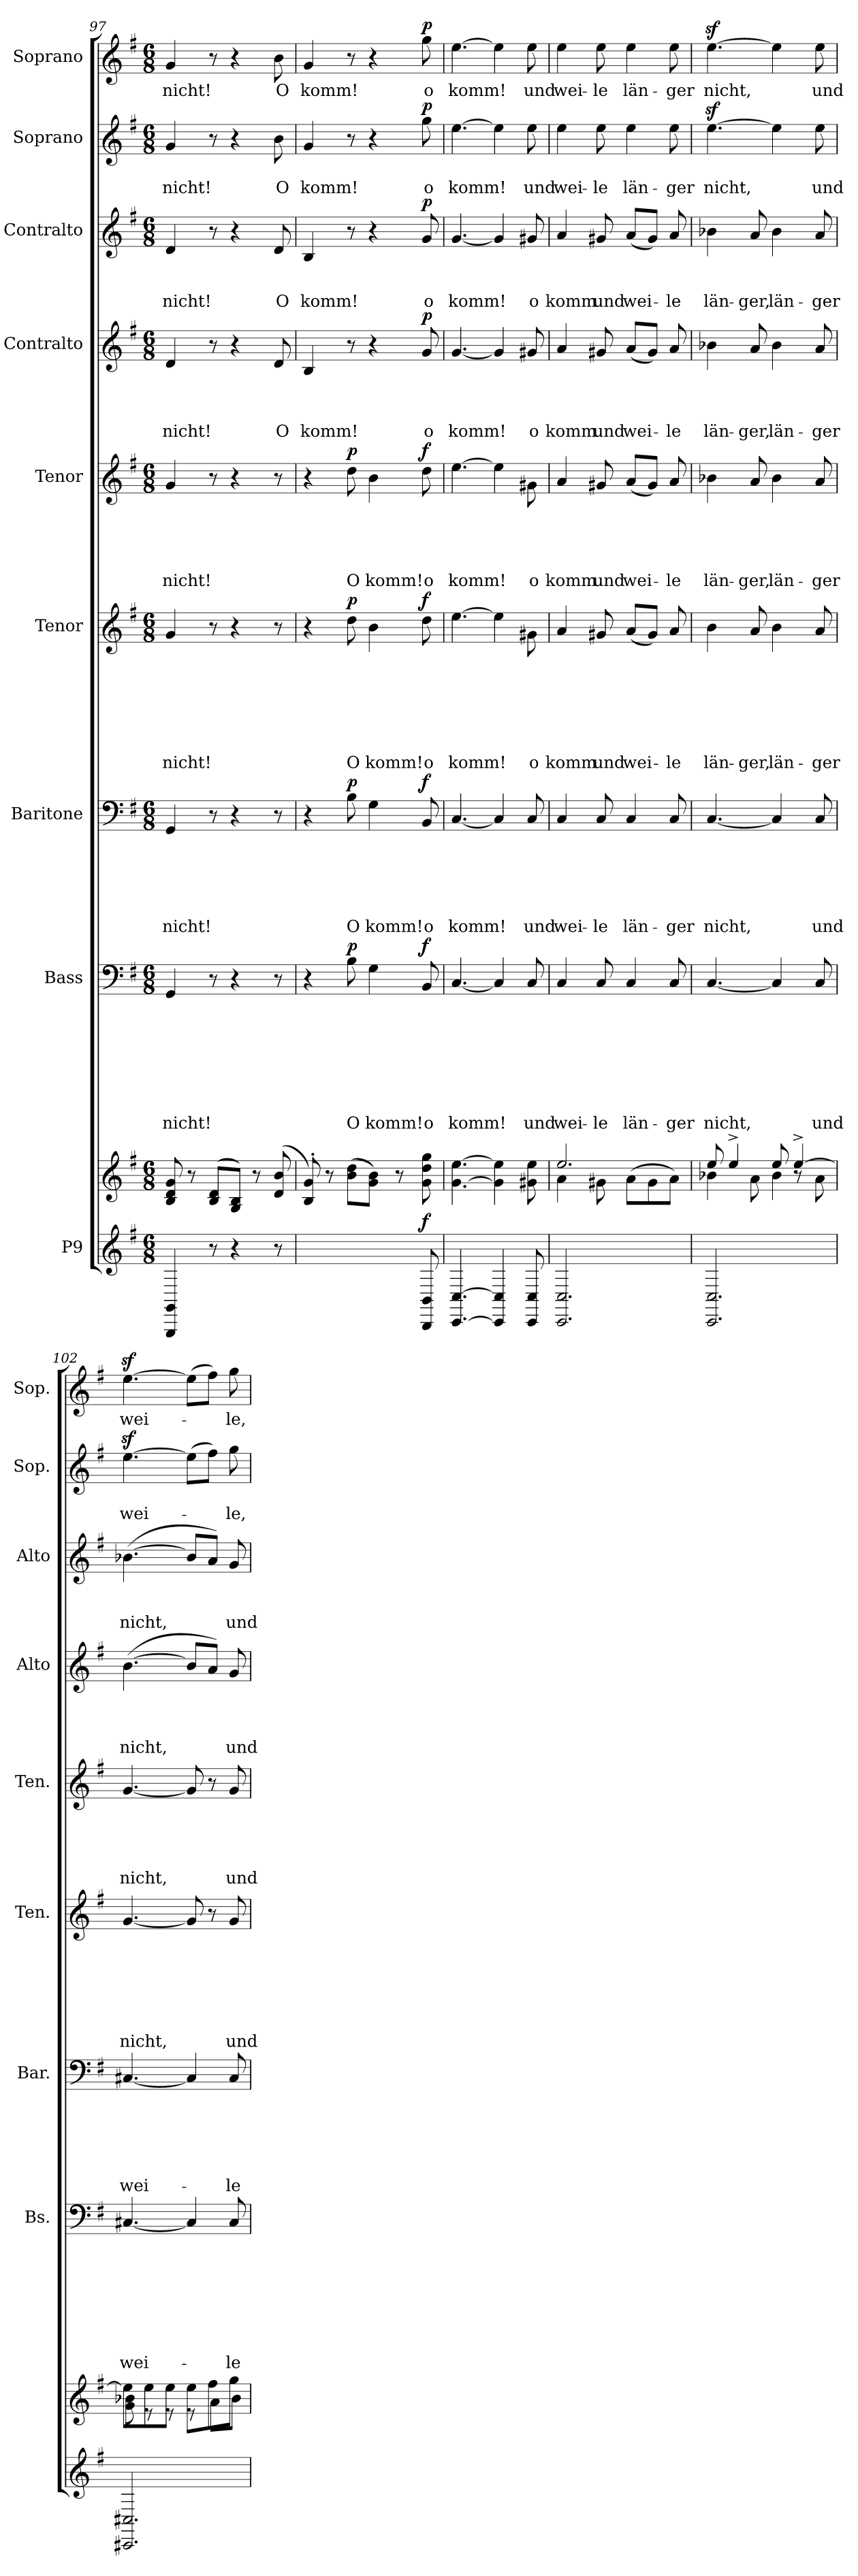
**kern	**kern	**dynam	**kern	**text	**text	**text	**text	**text	**text	**text	**text	**dynam	**kern	**text	**text	**text	**text	**text	**text	**dynam	**kern	**text	**text	**text	**text	**text	**text	**text	**dynam	**kern	**text	**text	**text	**text	**text	**dynam	**kern	**text	**text	**text	**text	**dynam	**kern	**text	**text	**text	**dynam	**kern	**text	**text	**dynam	**kern	**text	**dynam
*part9	*part9	*part9	*part8	*part8	*part8	*part8	*part8	*part8	*part8	*part8	*part8	*part8	*part7	*part7	*part7	*part7	*part7	*part7	*part7	*part7	*part6	*part6	*part6	*part6	*part6	*part6	*part6	*part6	*part6	*part5	*part5	*part5	*part5	*part5	*part5	*part5	*part4	*part4	*part4	*part4	*part4	*part4	*part3	*part3	*part3	*part3	*part3	*part2	*part2	*part2	*part2	*part1	*part1	*part1
*staff10	*staff9	*staff9/10	*staff8	*staff8	*staff8	*staff8	*staff8	*staff8	*staff8	*staff8	*staff8	*staff8	*staff7	*staff7	*staff7	*staff7	*staff7	*staff7	*staff7	*staff7	*staff6	*staff6	*staff6	*staff6	*staff6	*staff6	*staff6	*staff6	*staff6	*staff5	*staff5	*staff5	*staff5	*staff5	*staff5	*staff5	*staff4	*staff4	*staff4	*staff4	*staff4	*staff4	*staff3	*staff3	*staff3	*staff3	*staff3	*staff2	*staff2	*staff2	*staff2	*staff1	*staff1	*staff1
*I"P9	*	*	*I"Bass	*	*	*	*	*	*	*	*	*	*I"Baritone	*	*	*	*	*	*	*	*I"Tenor	*	*	*	*	*	*	*	*	*I"Tenor	*	*	*	*	*	*	*I"Contralto	*	*	*	*	*	*I"Contralto	*	*	*	*	*I"Soprano	*	*	*	*I"Soprano	*	*
*	*	*	*I'Bs.	*	*	*	*	*	*	*	*	*	*I'Bar.	*	*	*	*	*	*	*	*I'Ten.	*	*	*	*	*	*	*	*	*I'Ten.	*	*	*	*	*	*	*I'Alto	*	*	*	*	*	*I'Alto	*	*	*	*	*I'Sop.	*	*	*	*I'Sop.	*	*
!!LO:PB:g=z
*clefG2	*clefG2	*	*clefF4	*	*	*	*	*	*	*	*	*	*clefF4	*	*	*	*	*	*	*	*clefG2	*	*	*	*	*	*	*	*	*clefG2	*	*	*	*	*	*	*clefG2	*	*	*	*	*	*clefG2	*	*	*	*	*clefG2	*	*	*	*clefG2	*	*
*	*	*	*	*	*	*	*	*	*	*	*	*	*	*	*	*	*	*	*	*	*ITrd7c12	*	*	*	*	*	*	*	*	*ITrd7c12	*	*	*	*	*	*	*	*	*	*	*	*	*	*	*	*	*	*	*	*	*	*	*	*
*k[f#]	*k[f#]	*	*k[f#]	*	*	*	*	*	*	*	*	*	*k[f#]	*	*	*	*	*	*	*	*k[f#]	*	*	*	*	*	*	*	*	*k[f#]	*	*	*	*	*	*	*k[f#]	*	*	*	*	*	*k[f#]	*	*	*	*	*k[f#]	*	*	*	*k[f#]	*	*
*G:	*G:	*	*G:	*	*	*	*	*	*	*	*	*	*G:	*	*	*	*	*	*	*	*G:	*	*	*	*	*	*	*	*	*G:	*	*	*	*	*	*	*G:	*	*	*	*	*	*G:	*	*	*	*	*G:	*	*	*	*G:	*	*
*M6/8	*M6/8	*	*M6/8	*	*	*	*	*	*	*	*	*	*M6/8	*	*	*	*	*	*	*	*M6/8	*	*	*	*	*	*	*	*	*M6/8	*	*	*	*	*	*	*M6/8	*	*	*	*	*	*M6/8	*	*	*	*	*M6/8	*	*	*	*M6/8	*	*
=97	=97	=97	=97	=97	=97	=97	=97	=97	=97	=97	=97	=97	=97	=97	=97	=97	=97	=97	=97	=97	=97	=97	=97	=97	=97	=97	=97	=97	=97	=97	=97	=97	=97	=97	=97	=97	=97	=97	=97	=97	=97	=97	=97	=97	=97	=97	=97	=97	=97	=97	=97	=97	=97	=97
*^	*^	*	*	*	*	*	*	*	*	*	*	*	*	*	*	*	*	*	*	*	*	*	*	*	*	*	*	*	*	*	*	*	*	*	*	*	*	*	*	*	*	*	*	*	*	*	*	*	*	*	*	*	*	*
*	*^	*	*^	*	*	*	*	*	*	*	*	*	*	*	*	*	*	*	*	*	*	*	*	*	*	*	*	*	*	*	*	*	*	*	*	*	*	*	*	*	*	*	*	*	*	*	*	*	*	*	*	*	*	*	*	*
!	!	!	!	!	!	!	!	!	!	!	!	!	!	!	!LO:LY:b	!	!	!	!	!	!	!	!LO:LY:b	!	!	!	!	!	!	!	!	!LO:LY:b	!	!	!	!	!	!	!LO:LY:b	!	!	!	!	!	!LO:LY:b	!	!	!	!	!LO:LY:b	!	!	!	!LO:LY:b	!	!	!LO:LY:b	!
4GGG/ 4GG/	2.ryy	2.ryy	2.ryy	2.ryy	8B/ 8d/ 8g/	.	4GG/	.	.	.	.	.	.	.	nicht!	.	4GG/	.	.	.	.	.	nicht!	.	4G/	.	.	.	.	.	.	nicht!	.	4G/	.	.	.	.	nicht!	.	4d/	.	.	.	nicht!	.	4d/	.	.	nicht!	.	4g/	.	nicht!	.	4g/	nicht!	.
.	.	.	.	.	8r	.	.	.	.	.	.	.	.	.	.	.	.	.	.	.	.	.	.	.	.	.	.	.	.	.	.	.	.	.	.	.	.	.	.	.	.	.	.	.	.	.	.	.	.	.	.	.	.	.	.	.	.	.
8r	.	.	.	.	(<8B/ 8d/L	.	8r	.	.	.	.	.	.	.	.	.	8r	.	.	.	.	.	.	.	8r	.	.	.	.	.	.	.	.	8r	.	.	.	.	.	.	8r	.	.	.	.	.	8r	.	.	.	.	8r	.	.	.	8r	.	.
4r	.	.	.	.	8G/ 8B/J)	.	4r	.	.	.	.	.	.	.	.	.	4r	.	.	.	.	.	.	.	4r	.	.	.	.	.	.	.	.	4r	.	.	.	.	.	.	4r	.	.	.	.	.	4r	.	.	.	.	4r	.	.	.	4r	.	.
.	.	.	.	.	8r	.	.	.	.	.	.	.	.	.	.	.	.	.	.	.	.	.	.	.	.	.	.	.	.	.	.	.	.	.	.	.	.	.	.	.	.	.	.	.	.	.	.	.	.	.	.	.	.	.	.	.	.	.
!	!	!	!	!	!	!	!	!	!	!	!	!	!	!	!	!	!	!	!	!	!	!	!	!	!	!	!	!	!	!	!	!	!	!	!	!	!	!	!	!	!	!	!	!	!LO:LY:b	!	!	!	!	!LO:LY:b	!	!	!	!LO:LY:b	!	!	!LO:LY:b	!
8r	.	.	.	.	(<8d/ 8b/	.	8r	.	.	.	.	.	.	.	.	.	8r	.	.	.	.	.	.	.	8r	.	.	.	.	.	.	.	.	8r	.	.	.	.	.	.	8d/	.	.	.	O	.	8d/	.	.	O	.	8b\	.	O	.	8b\	O	.
=98	=98	=98	=98	=98	=98	=98	=98	=98	=98	=98	=98	=98	=98	=98	=98	=98	=98	=98	=98	=98	=98	=98	=98	=98	=98	=98	=98	=98	=98	=98	=98	=98	=98	=98	=98	=98	=98	=98	=98	=98	=98	=98	=98	=98	=98	=98	=98	=98	=98	=98	=98	=98	=98	=98	=98	=98	=98	=98
!	!	!	!	!	!	!	!	!	!	!	!	!	!	!	!	!	!	!	!	!	!	!	!	!	!	!	!	!	!	!	!	!	!	!	!	!	!	!	!	!	!	!	!	!	!LO:LY:b	!	!	!	!	!LO:LY:b	!	!	!	!LO:LY:b	!	!	!LO:LY:b	!
2ryy	2.ryy	2.ryy	2.ryy	2.ryy	8B/'> 8g/'>)	.	4r	.	.	.	.	.	.	.	.	.	4r	.	.	.	.	.	.	.	4r	.	.	.	.	.	.	.	.	4r	.	.	.	.	.	.	4B/	.	.	.	komm!	.	4B/	.	.	komm!	.	4g/	.	komm!	.	4g/	komm!	.
.	.	.	.	.	8r	.	.	.	.	.	.	.	.	.	.	.	.	.	.	.	.	.	.	.	.	.	.	.	.	.	.	.	.	.	.	.	.	.	.	.	.	.	.	.	.	.	.	.	.	.	.	.	.	.	.	.	.	.
!	!	!	!	!	!	!	!	!	!	!	!	!	!	!	!LO:LY:b	!LO:DY:a	!	!	!	!	!	!	!LO:LY:b	!LO:DY:a	!	!	!	!	!	!	!	!LO:LY:b	!LO:DY:a	!	!	!	!	!	!LO:LY:b	!LO:DY:a	!	!	!	!	!	!	!	!	!	!	!	!	!	!	!	!	!	!
.	.	.	.	.	(>8b\ 8dd\L	.	8B\	.	.	.	.	.	.	.	O	p	8B\	.	.	.	.	.	O	p	8d\	.	.	.	.	.	.	O	p	8d\	.	.	.	.	O	p	8r	.	.	.	.	.	8r	.	.	.	.	8r	.	.	.	8r	.	.
!	!	!	!	!	!	!	!	!	!	!	!	!	!	!	!LO:LY:b	!	!	!	!	!	!	!	!LO:LY:b	!	!	!	!	!	!	!	!	!LO:LY:b	!	!	!	!	!	!	!LO:LY:b	!	!	!	!	!	!	!	!	!	!	!	!	!	!	!	!	!	!	!
.	.	.	.	.	8g\ 8b\J)	.	4G\	.	.	.	.	.	.	.	komm!	.	4G\	.	.	.	.	.	komm!	.	4B\	.	.	.	.	.	.	komm!	.	4B\	.	.	.	.	komm!	.	4r	.	.	.	.	.	4r	.	.	.	.	4r	.	.	.	4r	.	.
8ryy	.	.	.	.	8r	.	.	.	.	.	.	.	.	.	.	.	.	.	.	.	.	.	.	.	.	.	.	.	.	.	.	.	.	.	.	.	.	.	.	.	.	.	.	.	.	.	.	.	.	.	.	.	.	.	.	.	.	.
!	!	!	!	!	!	!LO:DY:a=2	!	!	!	!	!	!	!	!	!LO:LY:b	!LO:DY:a	!	!	!	!	!	!	!LO:LY:b	!LO:DY:a	!	!	!	!	!	!	!	!LO:LY:b	!LO:DY:a	!	!	!	!	!	!LO:LY:b	!LO:DY:a	!	!	!	!	!LO:LY:b	!LO:DY:a	!	!	!	!LO:LY:b	!LO:DY:a	!	!	!LO:LY:b	!LO:DY:a	!	!LO:LY:b	!LO:DY:a
8BBB/ 8BB/	.	.	.	.	8g\ 8dd\ 8gg\	f	8BB/	.	.	.	.	.	.	.	o	f	8BB/	.	.	.	.	.	o	f	8d\	.	.	.	.	.	.	o	f	8d\	.	.	.	.	o	f	8g/	.	.	.	o	p	8g/	.	.	o	p	8gg\	.	o	p	8gg\	o	p
=99	=99	=99	=99	=99	=99	=99	=99	=99	=99	=99	=99	=99	=99	=99	=99	=99	=99	=99	=99	=99	=99	=99	=99	=99	=99	=99	=99	=99	=99	=99	=99	=99	=99	=99	=99	=99	=99	=99	=99	=99	=99	=99	=99	=99	=99	=99	=99	=99	=99	=99	=99	=99	=99	=99	=99	=99	=99	=99
!	!	!	!	!	!	!	!	!	!	!	!	!	!	!	!LO:LY:b	!	!	!	!	!	!	!	!LO:LY:b	!	!	!	!	!	!	!	!	!LO:LY:b	!	!	!	!	!	!	!LO:LY:b	!	!	!	!	!	!LO:LY:b	!	!	!	!	!LO:LY:b	!	!	!	!LO:LY:b	!	!	!LO:LY:b	!
[<4.CC/ [>4.C/	2.ryy	2.ryy	2.ryy	2.ryy	[<4.g\ [>4.ee\	.	[<4.C/	.	.	.	.	.	.	.	komm!	.	[<4.C/	.	.	.	.	.	komm!	.	[>4.e\	.	.	.	.	.	.	komm!	.	[>4.e\	.	.	.	.	komm!	.	[<4.g/	.	.	.	komm!	.	[<4.g/	.	.	komm!	.	[>4.ee\	.	komm!	.	[>4.ee\	komm!	.
4CC/] 4C/]	.	.	.	.	4g\] 4ee\]	.	4C/]	.	.	.	.	.	.	.	.	.	4C/]	.	.	.	.	.	.	.	4e\]	.	.	.	.	.	.	.	.	4e\]	.	.	.	.	.	.	4g/]	.	.	.	.	.	4g/]	.	.	.	.	4ee\]	.	.	.	4ee\]	.	.
!	!	!	!	!	!	!	!	!	!	!	!	!	!	!	!LO:LY:b	!	!	!	!	!	!	!	!LO:LY:b	!	!	!	!	!	!	!	!	!LO:LY:b	!	!	!	!	!	!	!LO:LY:b	!	!	!	!	!	!LO:LY:b	!	!	!	!	!LO:LY:b	!	!	!	!LO:LY:b	!	!	!LO:LY:b	!
8CC/ 8C/	.	.	.	.	8g#X\ 8ee\	.	8C/	.	.	.	.	.	.	.	und	.	8C/	.	.	.	.	.	und	.	8G#X\	.	.	.	.	.	.	o	.	8G#X\	.	.	.	.	o	.	8g#X/	.	.	.	o	.	8g#X/	.	.	o	.	8ee\	.	und	.	8ee\	und	.
=100	=100	=100	=100	=100	=100	=100	=100	=100	=100	=100	=100	=100	=100	=100	=100	=100	=100	=100	=100	=100	=100	=100	=100	=100	=100	=100	=100	=100	=100	=100	=100	=100	=100	=100	=100	=100	=100	=100	=100	=100	=100	=100	=100	=100	=100	=100	=100	=100	=100	=100	=100	=100	=100	=100	=100	=100	=100	=100
!	!	!	!	!	!	!	!	!	!	!	!	!	!	!	!LO:LY:b	!	!	!	!	!	!	!	!LO:LY:b	!	!	!	!	!	!	!	!	!LO:LY:b	!	!	!	!	!	!	!LO:LY:b	!	!	!	!	!	!LO:LY:b	!	!	!	!	!LO:LY:b	!	!	!	!LO:LY:b	!	!	!LO:LY:b	!
2.CC/ 2.C/	2.ryy	2.ryy	2.ryy	2.ee/	4a\	.	4C/	.	.	.	.	.	.	.	wei-	.	4C/	.	.	.	.	.	wei-	.	4A/	.	.	.	.	.	.	komm	.	4A/	.	.	.	.	komm	.	4a/	.	.	.	komm	.	4a/	.	.	komm	.	4ee\	.	wei-	.	4ee\	wei-	.
!	!	!	!	!	!	!	!	!	!	!	!	!	!	!	!LO:LY:b	!	!	!	!	!	!	!	!LO:LY:b	!	!	!	!	!	!	!	!	!LO:LY:b	!	!	!	!	!	!	!LO:LY:b	!	!	!	!	!	!LO:LY:b	!	!	!	!	!LO:LY:b	!	!	!	!LO:LY:b	!	!	!LO:LY:b	!
.	.	.	.	.	8g#X\	.	8C/	.	.	.	.	.	.	.	-le	.	8C/	.	.	.	.	.	-le	.	8G#X/	.	.	.	.	.	.	und	.	8G#X/	.	.	.	.	und	.	8g#X/	.	.	.	und	.	8g#X/	.	.	und	.	8ee\	.	-le	.	8ee\	-le	.
!	!	!	!	!	!	!	!	!	!	!	!	!	!	!	!LO:LY:b	!	!	!	!	!	!	!	!LO:LY:b	!	!	!	!	!	!	!	!	!LO:LY:b	!	!	!	!	!	!	!LO:LY:b	!	!	!	!	!	!LO:LY:b	!	!	!	!	!LO:LY:b	!	!	!	!LO:LY:b	!	!	!LO:LY:b	!
.	.	.	.	.	(<8a\L	.	4C/	.	.	.	.	.	.	.	län-	.	4C/	.	.	.	.	.	län-	.	(<8A/L	.	.	.	.	.	.	wei-	.	(<8A/L	.	.	.	.	wei-	.	(<8a/L	.	.	.	wei-	.	(<8a/L	.	.	wei-	.	4ee\	.	län-	.	4ee\	län-	.
.	.	.	.	.	8g#\	.	.	.	.	.	.	.	.	.	.	.	.	.	.	.	.	.	.	.	8G#/J)	.	.	.	.	.	.	.	.	8G#/J)	.	.	.	.	.	.	8g#/J)	.	.	.	.	.	8g#/J)	.	.	.	.	.	.	.	.	.	.	.
!	!	!	!	!	!	!	!	!	!	!	!	!	!	!	!LO:LY:b	!	!	!	!	!	!	!	!LO:LY:b	!	!	!	!	!	!	!	!	!LO:LY:b	!	!	!	!	!	!	!LO:LY:b	!	!	!	!	!	!LO:LY:b	!	!	!	!	!LO:LY:b	!	!	!	!LO:LY:b	!	!	!LO:LY:b	!
.	.	.	.	.	8a\J)	.	8C/	.	.	.	.	.	.	.	-ger	.	8C/	.	.	.	.	.	-ger	.	8A/	.	.	.	.	.	.	-le	.	8A/	.	.	.	.	-le	.	8a/	.	.	.	-le	.	8a/	.	.	-le	.	8ee\	.	-ger	.	8ee\	-ger	.
=101	=101	=101	=101	=101	=101	=101	=101	=101	=101	=101	=101	=101	=101	=101	=101	=101	=101	=101	=101	=101	=101	=101	=101	=101	=101	=101	=101	=101	=101	=101	=101	=101	=101	=101	=101	=101	=101	=101	=101	=101	=101	=101	=101	=101	=101	=101	=101	=101	=101	=101	=101	=101	=101	=101	=101	=101	=101	=101
!	!	!	!	!	!	!	!	!	!	!	!	!	!	!	!LO:LY:b	!	!	!	!	!	!	!	!LO:LY:b	!	!	!	!	!	!	!	!	!LO:LY:b	!	!	!	!	!	!	!LO:LY:b	!	!	!	!	!	!LO:LY:b	!	!	!	!	!LO:LY:b	!	!	!	!LO:LY:b	!	!	!LO:LY:b	!
2.CC/ 2.C/	2.ryy	2.ryy	2ryy	4b-X\	8ee/	.	[<4.C/	.	.	.	.	.	.	.	nicht,	.	[<4.C/	.	.	.	.	.	nicht,	.	4B\	.	.	.	.	.	.	län-	.	4B-X\	.	.	.	.	län-	.	4b-X\	.	.	.	län-	.	4b-X\	.	.	län-	.	[>4.eez>\	.	nicht,	.	[>4.eez>\	nicht,	.
.	.	.	.	.	4ee^>/	.	.	.	.	.	.	.	.	.	.	.	.	.	.	.	.	.	.	.	.	.	.	.	.	.	.	.	.	.	.	.	.	.	.	.	.	.	.	.	.	.	.	.	.	.	.	.	.	.	.	.	.	.
!	!	!	!	!	!	!	!	!	!	!	!	!	!	!	!	!	!	!	!	!	!	!	!	!	!	!	!	!	!	!	!	!LO:LY:b	!	!	!	!	!	!	!LO:LY:b	!	!	!	!	!	!LO:LY:b	!	!	!	!	!LO:LY:b	!	!	!	!	!	!	!	!
.	.	.	.	8a\	.	.	.	.	.	.	.	.	.	.	.	.	.	.	.	.	.	.	.	.	8A/	.	.	.	.	.	.	-ger,	.	8A/	.	.	.	.	-ger,	.	8a/	.	.	.	-ger,	.	8a/	.	.	-ger,	.	.	.	.	.	.	.	.
!	!	!	!	!	!	!	!	!	!	!	!	!	!	!	!	!	!	!	!	!	!	!	!	!	!	!	!	!	!	!	!	!LO:LY:b	!	!	!	!	!	!	!LO:LY:b	!	!	!	!	!	!LO:LY:b	!	!	!	!	!LO:LY:b	!	!	!	!	!	!	!	!
.	.	.	.	4b-\	8ee/	.	4C/]	.	.	.	.	.	.	.	.	.	4C/]	.	.	.	.	.	.	.	4B\	.	.	.	.	.	.	län-	.	4B-\	.	.	.	.	län-	.	4b-\	.	.	.	län-	.	4b-\	.	.	län-	.	4ee\]	.	.	.	4ee\]	.	.
.	.	.	[>4ee^>/	.	8r	.	.	.	.	.	.	.	.	.	.	.	.	.	.	.	.	.	.	.	.	.	.	.	.	.	.	.	.	.	.	.	.	.	.	.	.	.	.	.	.	.	.	.	.	.	.	.	.	.	.	.	.	.
!	!	!	!	!	!	!	!	!	!	!	!	!	!	!	!LO:LY:b	!	!	!	!	!	!	!	!LO:LY:b	!	!	!	!	!	!	!	!	!LO:LY:b	!	!	!	!	!	!	!LO:LY:b	!	!	!	!	!	!LO:LY:b	!	!	!	!	!LO:LY:b	!	!	!	!LO:LY:b	!	!	!LO:LY:b	!
.	.	.	.	8a\	8ryy	.	8C/	.	.	.	.	.	.	.	und	.	8C/	.	.	.	.	.	und	.	8A/	.	.	.	.	.	.	-ger	.	8A/	.	.	.	.	-ger	.	8a/	.	.	.	-ger	.	8a/	.	.	-ger	.	8ee\	.	und	.	8ee\	und	.
!!LO:PB:g=z
=102	=102	=102	=102	=102	=102	=102	=102	=102	=102	=102	=102	=102	=102	=102	=102	=102	=102	=102	=102	=102	=102	=102	=102	=102	=102	=102	=102	=102	=102	=102	=102	=102	=102	=102	=102	=102	=102	=102	=102	=102	=102	=102	=102	=102	=102	=102	=102	=102	=102	=102	=102	=102	=102	=102	=102	=102	=102	=102
!	!	!	!	!	!	!	!	!	!	!	!	!	!	!	!LO:LY:b	!	!	!	!	!	!	!	!LO:LY:b	!	!	!	!	!	!	!	!	!LO:LY:b	!	!	!	!	!	!	!LO:LY:b	!	!	!	!	!	!LO:LY:b	!	!	!	!	!LO:LY:b	!	!	!	!LO:LY:b	!	!	!LO:LY:b	!
2.CC#X/ 2.C#X/	2.ryy	2.ryy	8ee\L]	2.ryy	8g\ 8b-X\	.	[<4.C#X/	.	.	.	.	.	.	.	wei-	.	[<4.C#X/	.	.	.	.	.	wei-	.	[>4.G/	.	.	.	.	.	.	nicht,	.	[>4.G/	.	.	.	.	nicht,	.	(<[>4.b\	.	.	.	nicht,	.	(<[>4.b-X\	.	.	nicht,	.	[>4.eez>\	.	wei-	.	[>4.eez>\	wei-	.
.	.	.	8ee\	.	8re	.	.	.	.	.	.	.	.	.	.	.	.	.	.	.	.	.	.	.	.	.	.	.	.	.	.	.	.	.	.	.	.	.	.	.	.	.	.	.	.	.	.	.	.	.	.	.	.	.	.	.	.	.
.	.	.	8ee\J	.	8re	.	.	.	.	.	.	.	.	.	.	.	.	.	.	.	.	.	.	.	.	.	.	.	.	.	.	.	.	.	.	.	.	.	.	.	.	.	.	.	.	.	.	.	.	.	.	.	.	.	.	.	.	.
.	.	.	8ee\L	.	8re	.	4C#/]	.	.	.	.	.	.	.	.	.	4C#/]	.	.	.	.	.	.	.	8G/]	.	.	.	.	.	.	.	.	8G/]	.	.	.	.	.	.	8b/L]	.	.	.	.	.	8b-/L]	.	.	.	.	(>8ee\L]	.	.	.	(>8ee\L]	.	.
.	.	.	8ff#\	.	8a\L	.	.	.	.	.	.	.	.	.	.	.	.	.	.	.	.	.	.	.	8r	.	.	.	.	.	.	.	.	8r	.	.	.	.	.	.	8a/J)	.	.	.	.	.	8a/J)	.	.	.	.	8ff#\J)	.	.	.	8ff#\J)	.	.
!	!	!	!	!	!	!	!	!	!	!	!	!	!	!	!LO:LY:b	!	!	!	!	!	!	!	!LO:LY:b	!	!	!	!	!	!	!	!	!LO:LY:b	!	!	!	!	!	!	!LO:LY:b	!	!	!	!	!	!LO:LY:b	!	!	!	!	!LO:LY:b	!	!	!	!LO:LY:b	!	!	!LO:LY:b	!
.	.	.	8gg\J	.	8b-\J	.	8C#/	.	.	.	.	.	.	.	-le	.	8C#/	.	.	.	.	.	-le	.	8G/	.	.	.	.	.	.	und	.	8G/	.	.	.	.	und	.	8g/	.	.	.	und	.	8g/	.	.	und	.	8gg\	.	-le,	.	8gg\	-le,	.
*v	*v	*v	*	*	*	*	*	*	*	*	*	*	*	*	*	*	*	*	*	*	*	*	*	*	*	*	*	*	*	*	*	*	*	*	*	*	*	*	*	*	*	*	*	*	*	*	*	*	*	*	*	*	*	*	*	*	*	*
*	*v	*v	*v	*	*	*	*	*	*	*	*	*	*	*	*	*	*	*	*	*	*	*	*	*	*	*	*	*	*	*	*	*	*	*	*	*	*	*	*	*	*	*	*	*	*	*	*	*	*	*	*	*	*	*	*	*
=	=	=	=	=	=	=	=	=	=	=	=	=	=	=	=	=	=	=	=	=	=	=	=	=	=	=	=	=	=	=	=	=	=	=	=	=	=	=	=	=	=	=	=	=	=	=	=	=	=	=	=	=	=	=
*-	*-	*-	*-	*-	*-	*-	*-	*-	*-	*-	*-	*-	*-	*-	*-	*-	*-	*-	*-	*-	*-	*-	*-	*-	*-	*-	*-	*-	*-	*-	*-	*-	*-	*-	*-	*-	*-	*-	*-	*-	*-	*-	*-	*-	*-	*-	*-	*-	*-	*-	*-	*-	*-	*-
